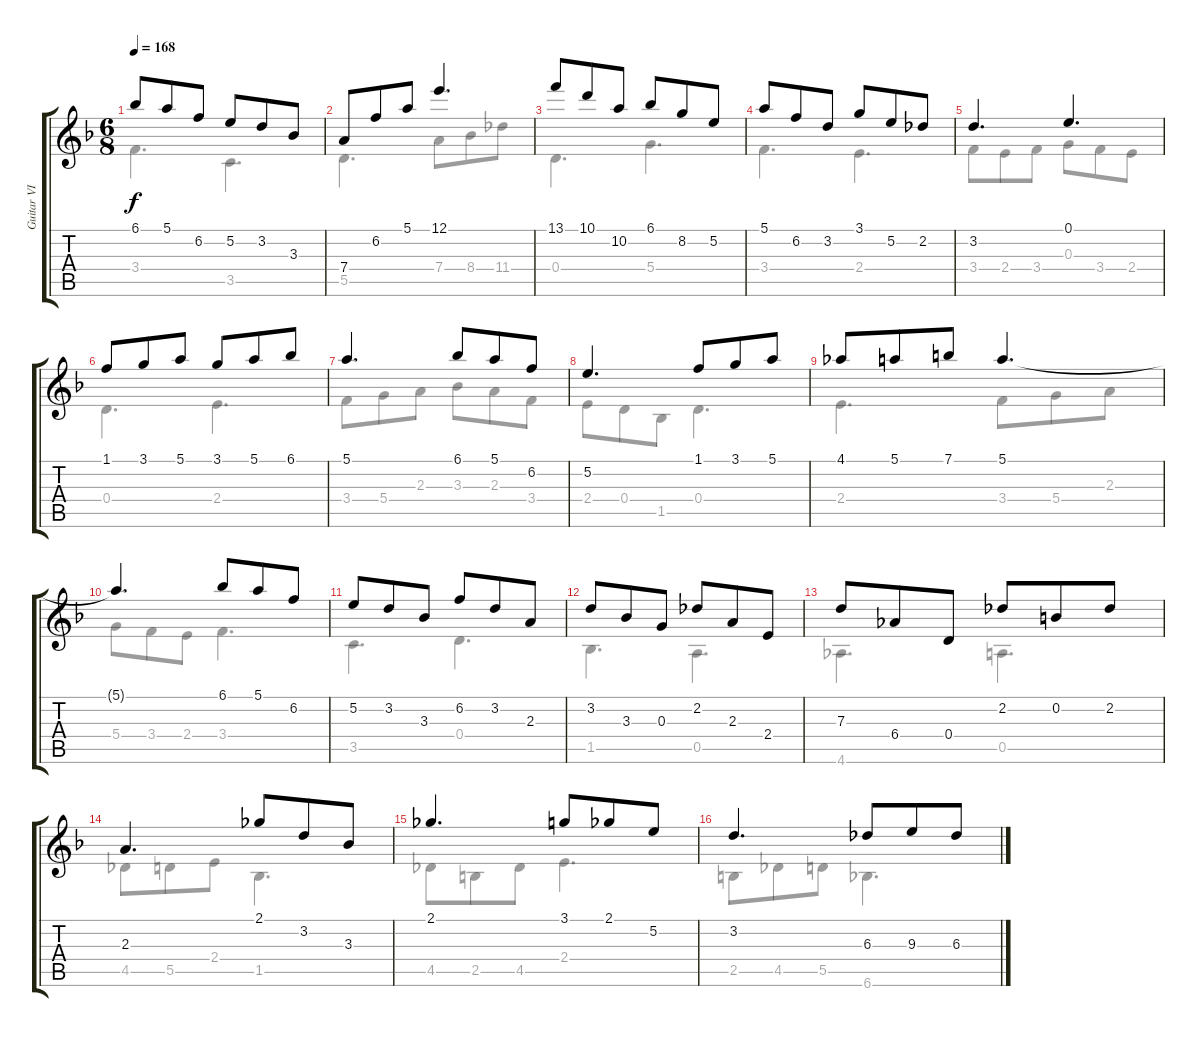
\track ("Guitar VI" "Guitar VI") {instrument acousticguitarsteel}
\staff {score tabs}
\tuning (E4 B3 G3 D3 A2 E2) {hide}
\voice
\ts (6 8)
\tempo 168
\clef g2
\ks f
6.1.8{dy f} 5.1.8 6.2.8 5.2.8 3.2.8 3.3.8 |
7.4.8 6.2.8 5.1.8 12.1.4{d} |
13.1.8 10.1.8 10.2.8 6.1.8 8.2.8 5.2.8 |
5.1.8 6.2.8 3.2.8 3.1.8 5.2.8 2.2.8 |
3.2.4{d} 0.1.4{d} |
1.1.8 3.1.8 5.1.8 3.1.8 5.1.8 6.1.8 |
5.1.4{d} 6.1.8 5.1.8 6.2.8 |
5.2.4{d} 1.1.8 3.1.8 5.1.8 |
4.1.8 5.1.8 7.1.8 5.1.4{d} |
5.1{t}.4{d} 6.1.8 5.1.8 6.2.8 |
5.2.8 3.2.8 3.3.8 6.2.8 3.2.8 2.3.8 |
3.2.8 3.3.8 0.3.8 2.2.8 2.3.8 2.4.8 |
7.3.8 6.4.8 0.4.8 2.2.8 0.2.8 2.2.8 |
2.3.4{d} 2.1.8 3.2.8 3.3.8 |
2.1.4{d} 3.1.8 2.1.8 5.2.8 |
3.2.4{d} 6.3.8 9.3.8 6.3.8
\voice
\clef g2
\ottava regular
\simile none
\ks f
3.4.4{d dy f} 3.5.4{d} |
5.5.4{d} 7.4.8 8.4.8 11.4.8 |
0.4.4{d} 5.4.4{d} |
3.4.4{d} 2.4.4{d} |
3.4.8 2.4.8 3.4.8 0.3.8 3.4.8 2.4.8 |
0.4.4{d} 2.4.4{d} |
3.4.8 5.4.8 2.3.8 3.3.8 2.3.8 3.4.8 |
2.4.8 0.4.8 1.5.8 0.4.4{d} |
2.4.4{d} 3.4.8 5.4.8 2.3.8 |
5.4.8 3.4.8 2.4.8 3.4.4{d} |
3.5.4{d} 0.4.4{d} |
1.5.4{d} 0.5.4{d} |
4.6.4{d} 0.5.4{d} |
4.5.8 5.5.8 2.4.8 1.5.4{d} |
4.5.8 2.5.8 4.5.8 2.4.4{d} |
2.5.8 4.5.8 5.5.8 6.6.4{d}
